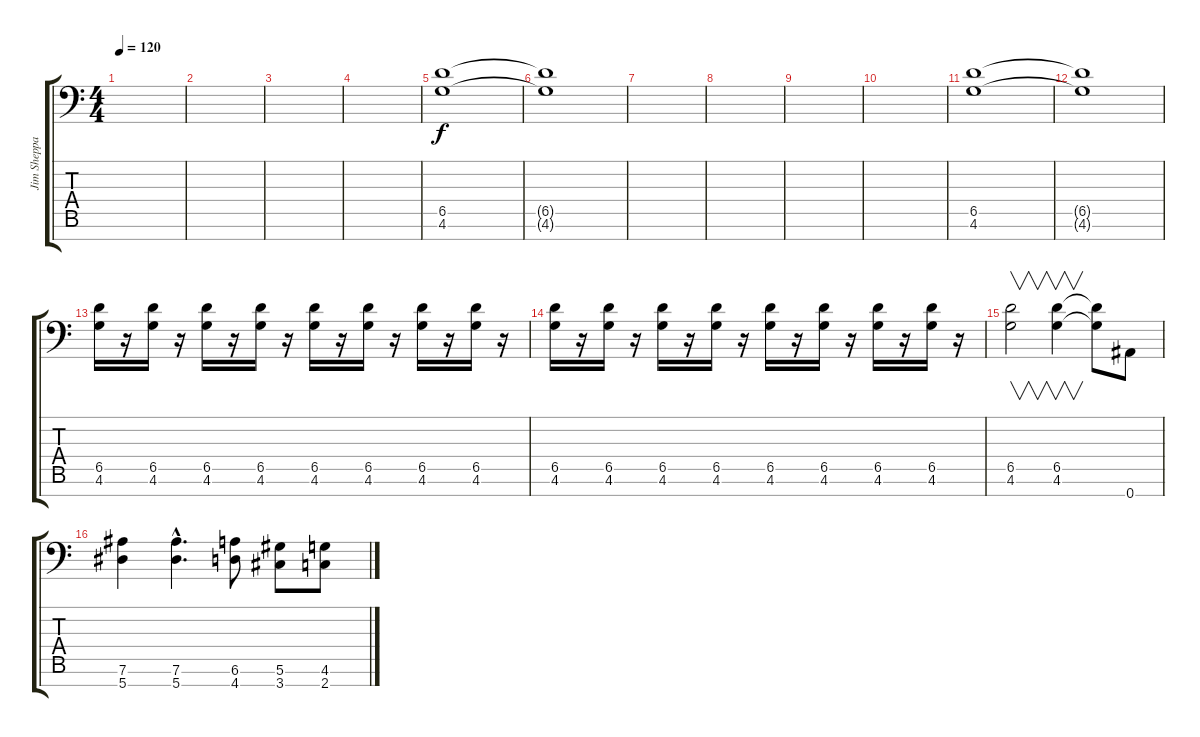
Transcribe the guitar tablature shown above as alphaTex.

\track ("Jim Sheppard" "Jim Sheppa") {instrument electricbassfinger}
\staff {score tabs}
\tuning (Eb4 Bb3 Gb3 Db3 Ab2 Eb2 Bb1) {hide}
\ts (4 4)
\tempo 120
\clef f4
\ks c
|
|
|
|
(6.5 4.6).1 |
(6.5{t} 4.6{t}).1 |
|
|
|
|
(6.5 4.6).1 |
(6.5{t} 4.6{t}).1 |
(6.5 4.6).16 r.16 (6.5 4.6).16 r.16 (6.5 4.6).16 r.16 (6.5 4.6).16 r.16 (6.5 4.6).16 r.16 (6.5 4.6).16 r.16 (6.5 4.6).16 r.16 (6.5 4.6).16 r.16 |
(6.5 4.6).16 r.16 (6.5 4.6).16 r.16 (6.5 4.6).16 r.16 (6.5 4.6).16 r.16 (6.5 4.6).16 r.16 (6.5 4.6).16 r.16 (6.5 4.6).16 r.16 (6.5 4.6).16 r.16 |
(6.5 4.6).2{v} (6.5 4.6).4{v} (6.5{t} 4.6{t}).8 0.7.8 |
(7.6 5.7).4 (7.6{hac} 5.7{hac}).4{d} (6.6 4.7).8 (5.6 3.7).8 (4.6 2.7).8
